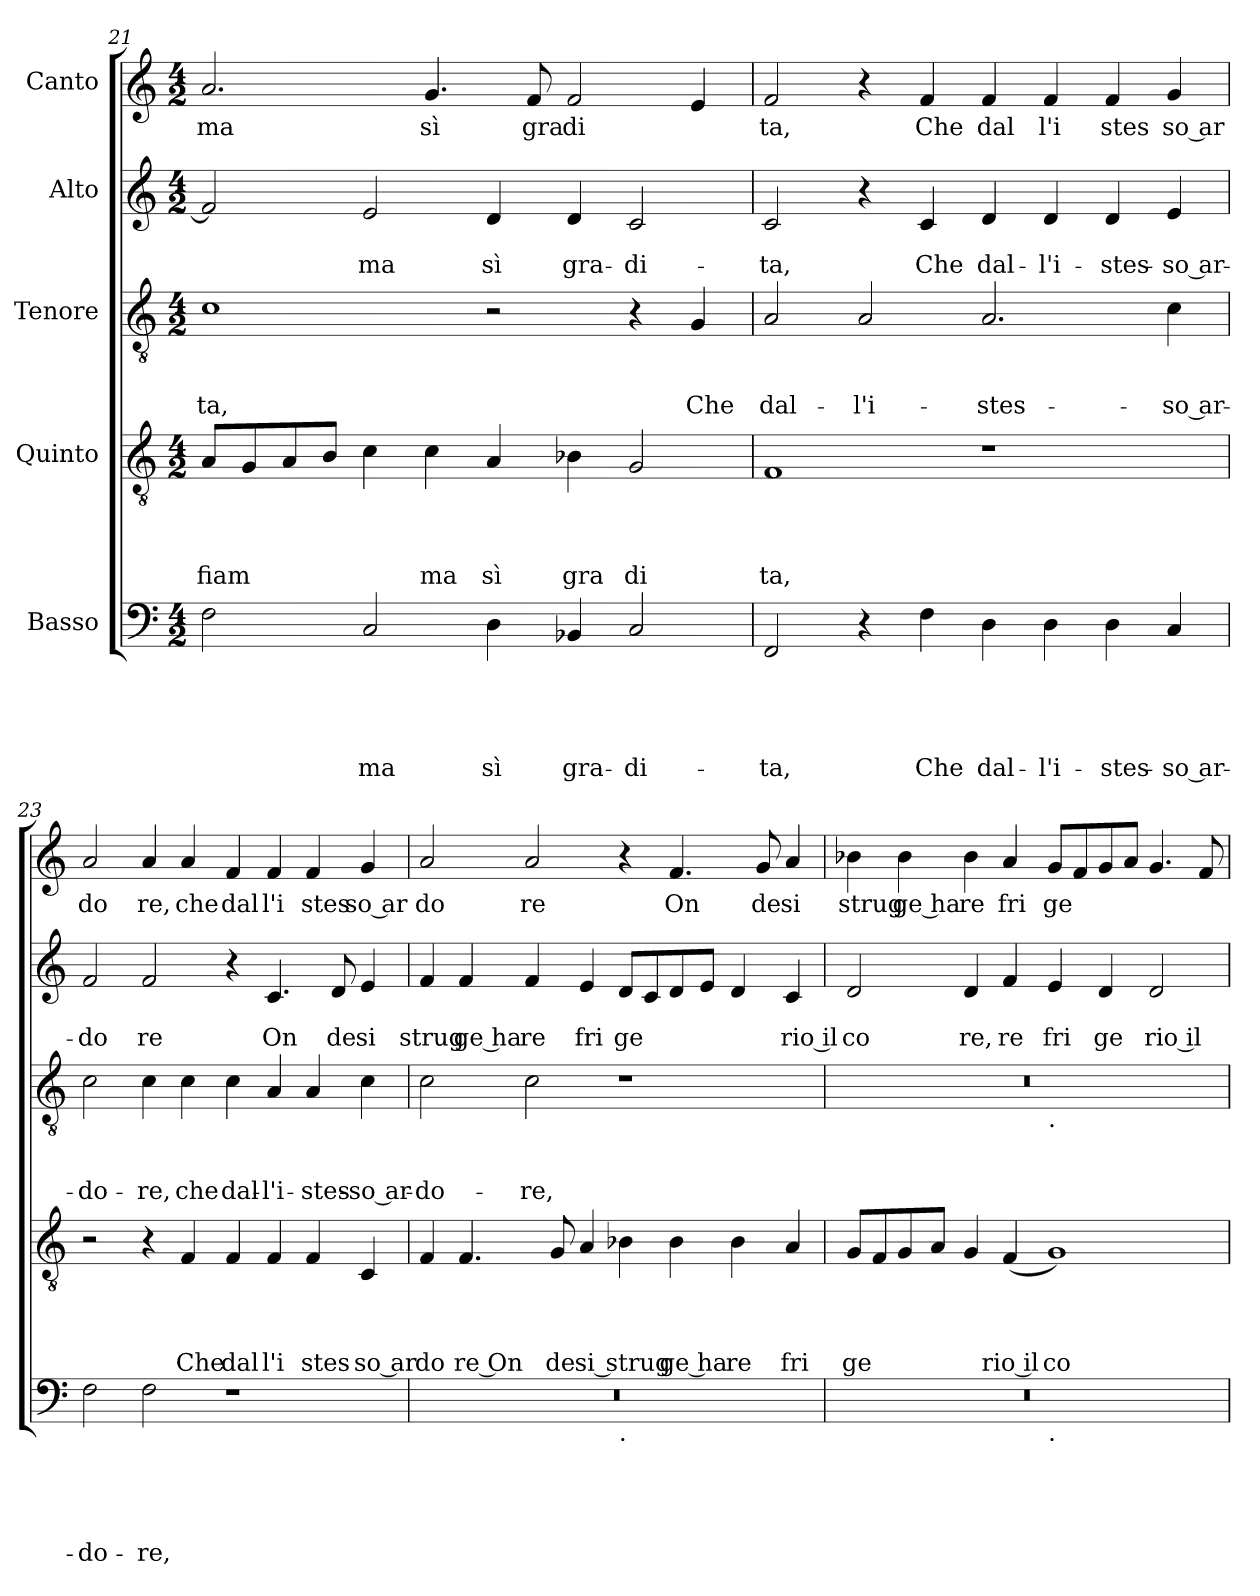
**kern	**text	**text	**text	**text	**text	**kern	**text	**text	**text	**text	**kern	**text	**text	**text	**kern	**text	**text	**kern	**text
*part5	*part5	*part5	*part5	*part5	*part5	*part4	*part4	*part4	*part4	*part4	*part3	*part3	*part3	*part3	*part2	*part2	*part2	*part1	*part1
*staff5	*staff5	*staff5	*staff5	*staff5	*staff5	*staff4	*staff4	*staff4	*staff4	*staff4	*staff3	*staff3	*staff3	*staff3	*staff2	*staff2	*staff2	*staff1	*staff1
*I"Basso	*	*	*	*	*	*I"Quinto	*	*	*	*	*I"Tenore	*	*	*	*I"Alto	*	*	*I"Canto	*
*clefF4	*	*	*	*	*	*clefGv2	*	*	*	*	*clefGv2	*	*	*	*clefG2	*	*	*clefG2	*
*k[]	*	*	*	*	*	*k[]	*	*	*	*	*k[]	*	*	*	*k[]	*	*	*k[]	*
*C:	*	*	*	*	*	*C:	*	*	*	*	*C:	*	*	*	*C:	*	*	*C:	*
*M4/2	*	*	*	*	*	*M4/2	*	*	*	*	*M4/2	*	*	*	*M4/2	*	*	*M4/2	*
=21	=21	=21	=21	=21	=21	=21	=21	=21	=21	=21	=21	=21	=21	=21	=21	=21	=21	=21	=21
!	!	!	!	!	!	!	!	!	!	!LO:LY:b	!	!	!	!LO:LY:b	!	!	!	!	!LO:LY:b
2F\	.	.	.	.	.	8A/L	.	.	.	fiam	1c	.	.	-ta,	2f/]	.	.	2.a/	ma
.	.	.	.	.	.	8G/	.	.	.	.	.	.	.	.	.	.	.	.	.
.	.	.	.	.	.	8A/	.	.	.	.	.	.	.	.	.	.	.	.	.
.	.	.	.	.	.	8B/J	.	.	.	.	.	.	.	.	.	.	.	.	.
!	!	!	!	!	!LO:LY:b	!	!	!	!	!	!	!	!	!	!	!	!LO:LY:b	!	!
2C/	.	.	.	.	-ma	4c\	.	.	.	.	.	.	.	.	2e/	.	-ma	.	.
!	!	!	!	!	!	!	!	!	!	!LO:LY:b	!	!	!	!	!	!	!	!	!LO:LY:b
.	.	.	.	.	.	4c\	.	.	.	ma	.	.	.	.	.	.	.	4.g/	sì
!	!	!	!	!	!LO:LY:b	!	!	!	!	!LO:LY:b	!	!	!	!	!	!	!LO:LY:b	!	!
4D\	.	.	.	.	sì	4A/	.	.	.	sì	2r	.	.	.	4d/	.	sì	.	.
!	!	!	!	!	!	!	!	!	!	!	!	!	!	!	!	!	!	!	!LO:LY:b
.	.	.	.	.	.	.	.	.	.	.	.	.	.	.	.	.	.	8f/	gra
!	!	!	!	!	!LO:LY:b	!	!	!	!	!LO:LY:b	!	!	!	!	!	!	!LO:LY:b	!	!LO:LY:b
4BB-X/	.	.	.	.	gra-	4B-X\	.	.	.	gra	.	.	.	.	4d/	.	gra-	2f/	di
!	!	!	!	!	!LO:LY:b	!	!	!	!	!LO:LY:b	!	!	!	!	!	!	!LO:LY:b	!	!
2C/	.	.	.	.	-di-	2G/	.	.	.	di	4r	.	.	.	2c/	.	-di-	.	.
!	!	!	!	!	!	!	!	!	!	!	!	!	!	!LO:LY:b	!	!	!	!	!
.	.	.	.	.	.	.	.	.	.	.	4G/	.	.	Che	.	.	.	4e/	.
=22	=22	=22	=22	=22	=22	=22	=22	=22	=22	=22	=22	=22	=22	=22	=22	=22	=22	=22	=22
!	!	!	!	!	!LO:LY:b	!	!	!	!	!LO:LY:b	!	!	!	!LO:LY:b	!	!	!LO:LY:b	!	!LO:LY:b
2FF/	.	.	.	.	-ta,	1F	.	.	.	ta,	2A/	.	.	dal-	2c/	.	-ta,	2f/	ta,
!	!	!	!	!	!	!	!	!	!	!	!	!	!	!LO:LY:b	!	!	!	!	!
4r	.	.	.	.	.	.	.	.	.	.	2A/	.	.	-l'i-	4r	.	.	4r	.
!	!	!	!	!	!LO:LY:b	!	!	!	!	!	!	!	!	!	!	!	!LO:LY:b	!	!LO:LY:b
4F\	.	.	.	.	Che	.	.	.	.	.	.	.	.	.	4c/	.	Che	4f/	Che
!	!	!	!	!	!LO:LY:b	!	!	!	!	!	!	!	!	!LO:LY:b	!	!	!LO:LY:b	!	!LO:LY:b
4D\	.	.	.	.	dal-	1r	.	.	.	.	2.A/	.	.	-stes-	4d/	.	dal-	4f/	dal
!	!	!	!	!	!LO:LY:b	!	!	!	!	!	!	!	!	!	!	!	!LO:LY:b	!	!LO:LY:b
4D\	.	.	.	.	-l'i-	.	.	.	.	.	.	.	.	.	4d/	.	-l'i-	4f/	l'i
!	!	!	!	!	!LO:LY:b	!	!	!	!	!	!	!	!	!	!	!	!LO:LY:b	!	!LO:LY:b
4D\	.	.	.	.	-stes-	.	.	.	.	.	.	.	.	.	4d/	.	-stes-	4f/	stes
!	!	!	!	!	!LO:LY:b:rj	!	!	!	!	!	!	!	!	!LO:LY:b:rj	!	!	!LO:LY:b:rj	!	!LO:LY:b:rj
4C/	.	.	.	.	-so ar-	.	.	.	.	.	4c\	.	.	-so ar-	4e/	.	-so ar-	4g/	so ar
!!LO:PB:g=z
=23	=23	=23	=23	=23	=23	=23	=23	=23	=23	=23	=23	=23	=23	=23	=23	=23	=23	=23	=23
!	!	!	!	!	!LO:LY:b	!	!	!	!	!	!	!	!	!LO:LY:b	!	!	!LO:LY:b	!	!LO:LY:b
2F\	.	.	.	.	-do-	2r	.	.	.	.	2c\	.	.	-do-	2f/	.	-do	2a/	do
!	!	!	!	!	!LO:LY:b	!	!	!	!	!	!	!	!	!LO:LY:b	!	!	!LO:LY:b	!	!LO:LY:b
2F\	.	.	.	.	-re,	4r	.	.	.	.	4c\	.	.	-re,	2f/	.	re	4a/	re,
!	!	!	!	!	!	!	!	!	!	!LO:LY:b	!	!	!	!LO:LY:b	!	!	!	!	!LO:LY:b
.	.	.	.	.	.	4F/	.	.	.	Che	4c\	.	.	che	.	.	.	4a/	che
!	!	!	!	!	!	!	!	!	!	!LO:LY:b	!	!	!	!LO:LY:b	!	!	!	!	!LO:LY:b
1r	.	.	.	.	.	4F/	.	.	.	dal	4c\	.	.	dal-	4r	.	.	4f/	dal
!	!	!	!	!	!	!	!	!	!	!LO:LY:b	!	!	!	!LO:LY:b	!	!	!LO:LY:b	!	!LO:LY:b
.	.	.	.	.	.	4F/	.	.	.	l'i	4A/	.	.	-l'i-	4.c/	.	On	4f/	l'i
!	!	!	!	!	!	!	!	!	!	!LO:LY:b	!	!	!	!LO:LY:b	!	!	!	!	!LO:LY:b
.	.	.	.	.	.	4F/	.	.	.	stes	4A/	.	.	-stes-	.	.	.	4f/	stes
!	!	!	!	!	!	!	!	!	!	!	!	!	!	!	!	!	!LO:LY:b	!	!
.	.	.	.	.	.	.	.	.	.	.	.	.	.	.	8d/	.	de	.	.
!	!	!	!	!	!	!	!	!	!	!LO:LY:b:rj	!	!	!	!LO:LY:b:rj	!	!	!LO:LY:b	!	!LO:LY:b:rj
.	.	.	.	.	.	4C/	.	.	.	so ar	4c\	.	.	-so ar-	4e/	.	si	4g/	so ar
=24	=24	=24	=24	=24	=24	=24	=24	=24	=24	=24	=24	=24	=24	=24	=24	=24	=24	=24	=24
!	!	!	!	!	!	!	!	!	!	!LO:LY:b	!	!	!	!LO:LY:b	!	!	!LO:LY:b	!	!LO:LY:b
*^	*	*	*	*	*	*	*	*	*	*	*	*	*	*	*	*	*	*	*
0r	1ryy	.	.	.	.	.	4F/	.	.	.	do	2c\	.	.	-do-	4f/	.	strug	2a/	do
!	!	!	!	!	!	!	!	!	!	!	!LO:LY:b:rj	!	!	!	!	!	!	!LO:LY:b:rj	!	!
.	.	.	.	.	.	.	4.F/	.	.	.	re On	.	.	.	.	4f/	.	ge ha	.	.
!	!	!	!	!	!	!	!	!	!	!	!	!	!	!	!LO:LY:b	!	!	!LO:LY:b	!	!LO:LY:b
.	.	.	.	.	.	.	.	.	.	.	.	2c\	.	.	-re,	4f/	.	re	2a/	re
!	!	!	!	!	!	!	!	!	!	!	!LO:LY:b	!	!	!	!	!	!	!	!	!
.	.	.	.	.	.	.	8G/	.	.	.	de	.	.	.	.	.	.	.	.	.
!	!	!	!	!	!	!	!	!	!	!	!LO:LY:b	!	!	!	!	!	!	!LO:LY:b	!	!
.	.	.	.	.	.	.	4A/	.	.	.	si strug	.	.	.	.	4e/	.	fri	.	.
!	!LO:TX:b:t=.	!	!	!	!	!	!	!	!	!	!	!	!	!	!	!	!	!	!	!
!	!	!	!	!	!	!	!	!	!	!	!	!	!	!	!	!	!	!LO:LY:b	!	!
.	1ryy	.	.	.	.	.	4B-X\	.	.	.	.	1r	.	.	.	8d/L	.	ge	4r	.
.	.	.	.	.	.	.	.	.	.	.	.	.	.	.	.	8c/	.	.	.	.
!	!	!	!	!	!	!	!	!	!	!	!LO:LY:b:rj	!	!	!	!	!	!	!	!	!LO:LY:b
.	.	.	.	.	.	.	4B-\	.	.	.	ge ha	.	.	.	.	8d/	.	.	4.f/	On
.	.	.	.	.	.	.	.	.	.	.	.	.	.	.	.	8e/J	.	.	.	.
!	!	!	!	!	!	!	!	!	!	!	!LO:LY:b	!	!	!	!	!	!	!	!	!
.	.	.	.	.	.	.	4B-\	.	.	.	re	.	.	.	.	4d/	.	.	.	.
!	!	!	!	!	!	!	!	!	!	!	!	!	!	!	!	!	!	!	!	!LO:LY:b
.	.	.	.	.	.	.	.	.	.	.	.	.	.	.	.	.	.	.	8g/	de
!	!	!	!	!	!	!	!	!	!	!	!LO:LY:b	!	!	!	!	!	!	!LO:LY:b:rj	!	!LO:LY:b
.	.	.	.	.	.	.	4A/	.	.	.	fri	.	.	.	.	4c/	.	rio il	4a/	si
=25	=25	=25	=25	=25	=25	=25	=25	=25	=25	=25	=25	=25	=25	=25	=25	=25	=25	=25	=25	=25
!	!	!	!	!	!	!	!	!	!	!	!LO:LY:b	!	!	!	!	!	!	!LO:LY:b	!	!LO:LY:b
*	*	*	*	*	*	*	*	*	*	*	*	*^	*	*	*	*	*	*	*	*
0r	1ryy	.	.	.	.	.	8G/L	.	.	.	ge	0r	1ryy	.	.	.	2d/	.	co	4b-X\	strug
.	.	.	.	.	.	.	8F/	.	.	.	.	.	.	.	.	.	.	.	.	.	.
!	!	!	!	!	!	!	!	!	!	!	!	!	!	!	!	!	!	!	!	!	!LO:LY:b:rj
.	.	.	.	.	.	.	8G/	.	.	.	.	.	.	.	.	.	.	.	.	4b-\	ge ha
.	.	.	.	.	.	.	8A/J	.	.	.	.	.	.	.	.	.	.	.	.	.	.
!	!	!	!	!	!	!	!	!	!	!	!	!	!	!	!	!	!	!	!LO:LY:b	!	!LO:LY:b
.	.	.	.	.	.	.	4G/	.	.	.	.	.	.	.	.	.	4d/	.	re,	4b-\	re
!	!	!	!	!	!	!	!	!	!	!	!LO:LY:b:rj	!	!	!	!	!	!	!	!LO:LY:b	!	!LO:LY:b
.	.	.	.	.	.	.	(<4F/	.	.	.	rio il	.	.	.	.	.	4f/	.	re	4a/	fri
!	!	!	!	!	!	!	!	!	!	!	!	!	!LO:TX:b:t=.	!	!	!	!	!	!	!	!
!	!LO:TX:b:t=.	!	!	!	!	!	!	!	!	!	!	!	!	!	!	!	!	!	!	!	!
!	!	!	!	!	!	!	!	!	!	!	!LO:LY:b	!	!	!	!	!	!	!	!LO:LY:b	!	!LO:LY:b
.	1ryy	.	.	.	.	.	1G)	.	.	.	co	.	1ryy	.	.	.	4e/	.	fri	8g/L	ge
.	.	.	.	.	.	.	.	.	.	.	.	.	.	.	.	.	.	.	.	8f/	.
!	!	!	!	!	!	!	!	!	!	!	!	!	!	!	!	!	!	!	!LO:LY:b	!	!
.	.	.	.	.	.	.	.	.	.	.	.	.	.	.	.	.	4d/	.	ge	8g/	.
.	.	.	.	.	.	.	.	.	.	.	.	.	.	.	.	.	.	.	.	8a/J	.
!	!	!	!	!	!	!	!	!	!	!	!	!	!	!	!	!	!	!	!LO:LY:b:rj	!	!
.	.	.	.	.	.	.	.	.	.	.	.	.	.	.	.	.	2d/	.	rio il	4.g/	.
.	.	.	.	.	.	.	.	.	.	.	.	.	.	.	.	.	.	.	.	8f/	.
*v	*v	*	*	*	*	*	*	*	*	*	*	*v	*v	*	*	*	*	*	*	*	*
=	=	=	=	=	=	=	=	=	=	=	=	=	=	=	=	=	=	=	=
*-	*-	*-	*-	*-	*-	*-	*-	*-	*-	*-	*-	*-	*-	*-	*-	*-	*-	*-	*-
